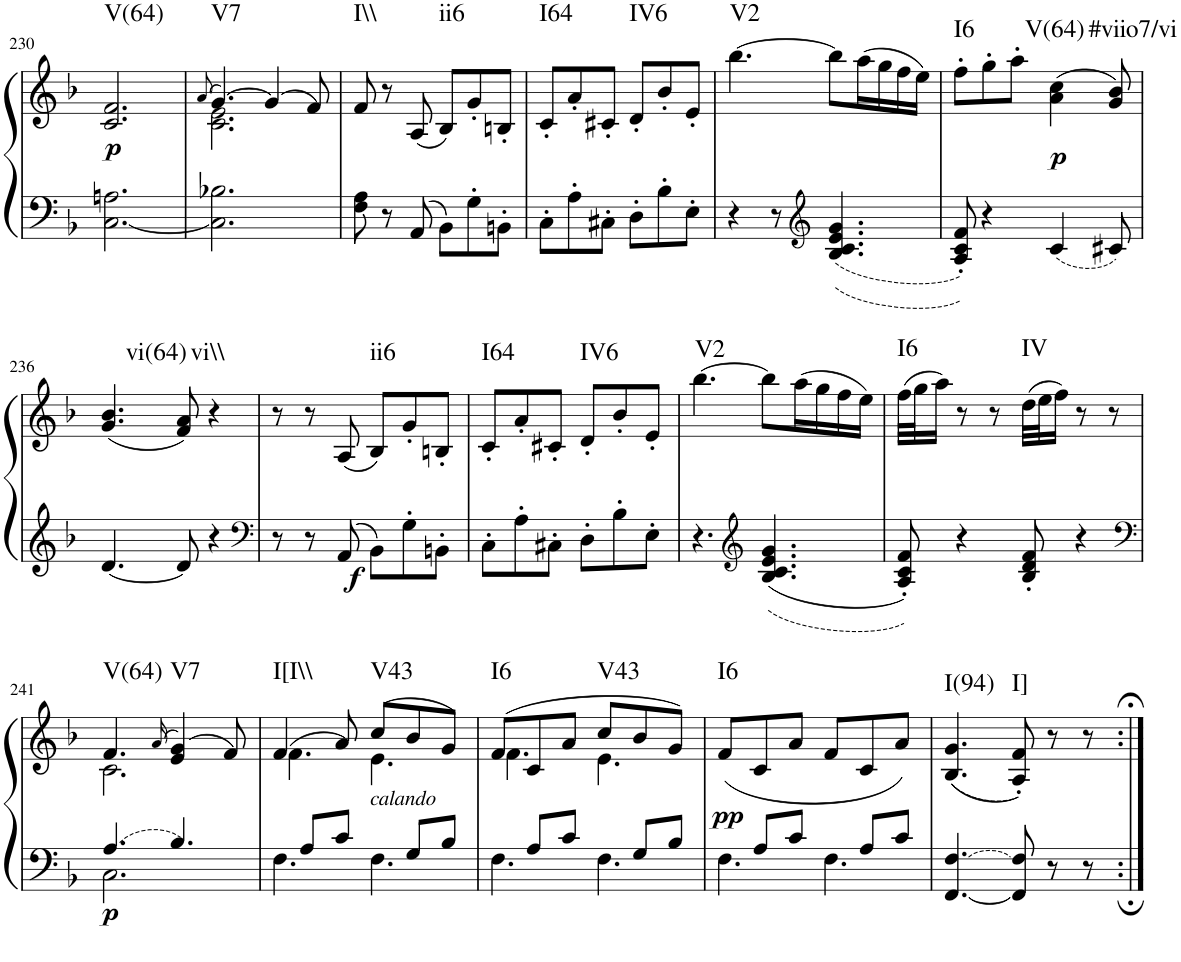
**kern	**kern	**dynam	**harte
*part1	*part1	*part1	*part1
*staff2	*staff1	*staff1/2	*
*I"Piano, Piano right	*	*	*
*I'Pno.	*	*	*
!!LO:PB:g=z
*clefF4	*clefG2	*	*
*k[b-]	*k[b-]	*	*
*M6/8	*M6/8	*	*
=230	=230	=230	=230
!	!	!LO:DY:b	!LO:H:kt=V(64)
[2.C\ 2.An\	2.c/ 2.f/	p	N
=231	=231	=231	=231
.	(8qa/	.	.
*	*^	*	*
!	!	!	!	!LO:H:kt=V7
2.C\] 2.B-X\	[4.g/)	2.c\ 2.e\	.	N
.	(4g/]	.	.	.
.	8f/)	.	.	.
*	*v	*v	*	*
=232	=232	=232	=232
!	!	!	!LO:H:kt=I\\
8F\ 8A\	8f/	.	N
8r	8r	.	.
8AA/	(8A/	.	.
!	!	!	!LO:H:kt=ii6
8BB-\L	8B-/L)	.	N
8G'\	8g'/	.	.
8BBn'\J	8Bn'/J	.	.
=233	=233	=233	=233
!	!	!	!LO:H:kt=I64
8C'\L	8c'/L	.	N
8A'\	8a'/	.	.
8C#X'\J	8c#X'/J	.	.
!	!	!	!LO:H:kt=IV6
8D'\L	8d'/L	.	N
8B-'\	8b-'/	.	.
8E'\J	8e'/J	.	.
=234	=234	=234	=234
!	!	!	!LO:H:kt=V2
4r	[4.bb-\	.	N
8r	.	.	.
*clefG2	*	*	*
4.B-/ 4.c/ 4.e/ 4.g/	8bb-\L]	.	.
.	(16aa\L	.	.
.	16gg\	.	.
.	16ff\	.	.
.	16ee\JJ)	.	.
=235	=235	=235	=235
!	!	!	!LO:H:kt=I6
8A/' 8c/' 8f/'	8ff'\L	.	N
4r	8gg'\	.	.
.	8aa'\J	.	.
!	!	!LO:DY:b	!LO:H:kt=V(64)
4c/	(4a\ 4cc\	p	N
!	!	!	!LO:H:kt=#viio7/vi
8c#X/	8g/ 8b-/)	.	N
!!LO:LB:g=z
=236	=236	=236	=236
!	!	!	!LO:H:kt=vi(64)
[4.d/	(4.g/ 4.b-/	.	N
!	!	!	!LO:H:kt=vi\\
8d/]	8f/ 8a/)	.	N
4r	4r	.	.
=237	=237	=237	=237
*clefF4	*	*	*
8r	8r	.	.
8r	8r	.	.
!	!	!LO:DY:b=2	!
8AA/	(8A/	f	.
!	!	!	!LO:H:kt=ii6
8BB-\L	8B-/L)	.	N
8G'\	8g'/	.	.
8BBn'\J	8Bn'/J	.	.
=238	=238	=238	=238
!	!	!	!LO:H:kt=I64
8C'\L	8c'/L	.	N
8A'\	8a'/	.	.
8C#X'\J	8c#X'/J	.	.
!	!	!	!LO:H:kt=IV6
8D'\L	8d'/L	.	N
8B-'\	8b-'/	.	.
8E'\J	8e'/J	.	.
=239	=239	=239	=239
!	!	!	!LO:H:kt=V2
4.r	[4.bb-\	.	N
*clefG2	*	*	*
4.B-/ 4.c/ 4.e/ 4.g/	8bb-\L]	.	.
.	(16aa\L	.	.
.	16gg\	.	.
.	16ff\	.	.
.	16ee\JJ)	.	.
=240	=240	=240	=240
!	!	!	!LO:H:kt=I6
8A/' 8c/' 8f/'	(32ff\LLL	.	N
.	32gg\J	.	.
.	16aa\JJ)	.	.
4r	8r	.	.
.	8r	.	.
!	!	!	!LO:H:kt=IV
8B-/' 8d/' 8f/'	(32dd\LLL	.	N
.	32ee\J	.	.
.	16ff\JJ)	.	.
4r	8r	.	.
.	8r	.	.
!!LO:LB:g=z
=241	=241	=241	=241
*clefF4	*	*	*
*^	*^	*	*
!	!	!	!	!LO:DY:b=2	!LO:H:kt=V(64)
4.A/	2.C\	4.f/	2.c\	p	N
.	.	(16qa/	.	.	.
!	!	!	!	!	!LO:H:kt=V7
4.B-/	.	(4e/ 4g/)	.	.	N
.	.	8f/)	.	.	.
=242	=242	=242	=242	=242	=242
!	!	!	!	!	!LO:H:kt=I[I\\
8ryy	4.F\	(4f/	4.f\	.	N
8A/L	.	.	.	.	.
8c/J	.	8a/)	.	.	.
!	!	!LO:TX:b:i:t=calando	!	!	!LO:H:kt=V43
8ryy	4.F\	(8cc/L	4.e\	.	N
8G/L	.	8b-/	.	.	.
8B-/J	.	8g/J)	.	.	.
=243	=243	=243	=243	=243	=243
!	!	!	!	!	!LO:H:kt=I6
8ryy	4.F\	(8f/L	4.f\	.	N
8A/L	.	8c/	.	.	.
8c/J	.	8a/J	.	.	.
!	!	!	!	!	!LO:H:kt=V43
8ryy	4.F\	8cc/L	4.e\	.	N
8G/L	.	8b-/	.	.	.
8B-/J	.	8g/J)	.	.	.
*	*	*v	*v	*	*
=244	=244	=244	=244	=244
!	!	!	!LO:DY:b	!LO:H:kt=I6
8ryy	4.F\	(8f/L	pp	N
8A/L	.	8c/	.	.
8c/J	.	8a/J	.	.
8ryy	4.F\	8f/L	.	.
8A/L	.	8c/	.	.
8c/J	.	8a/J)	.	.
*v	*v	*	*	*
=245	=245	=245	=245
!LO:T:n=2:dash	!	!	!LO:H:kt=I(94)
[4.FF/ [4.F/	((4.B-/ 4.g/	.	N
!	!	!	!LO:H:kt=I]
8FF/] 8F/]	8A/' 8f/'))	.	N
8r	8r	.	.
8r	8r	.	.
=:|!	=:|!	=:|!	=:|!
*-	*-	*-	*-
